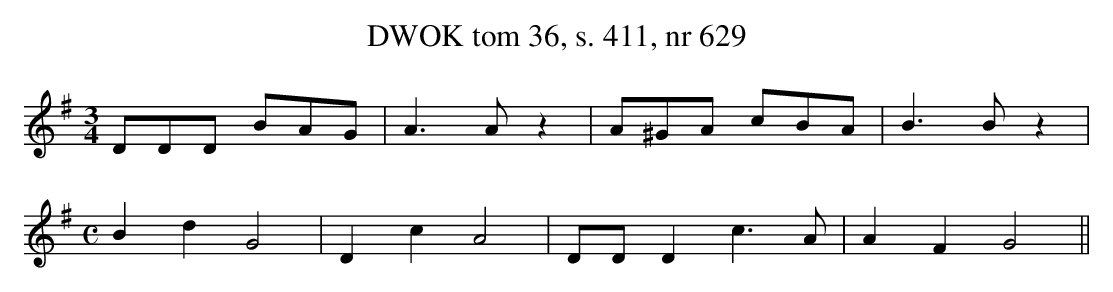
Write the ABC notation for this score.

X:1
T: DWOK tom 36, s. 411, nr 629
L:1/16
M:3/4
K:G
D2D2D2 B2A2G2|A6A2z4|A2^G2A2 c2B2A2|B6B2z4|
[M:C]B4d4 G8|D4c4A8|D2D2 D4 c6A2|A4F4G8||
